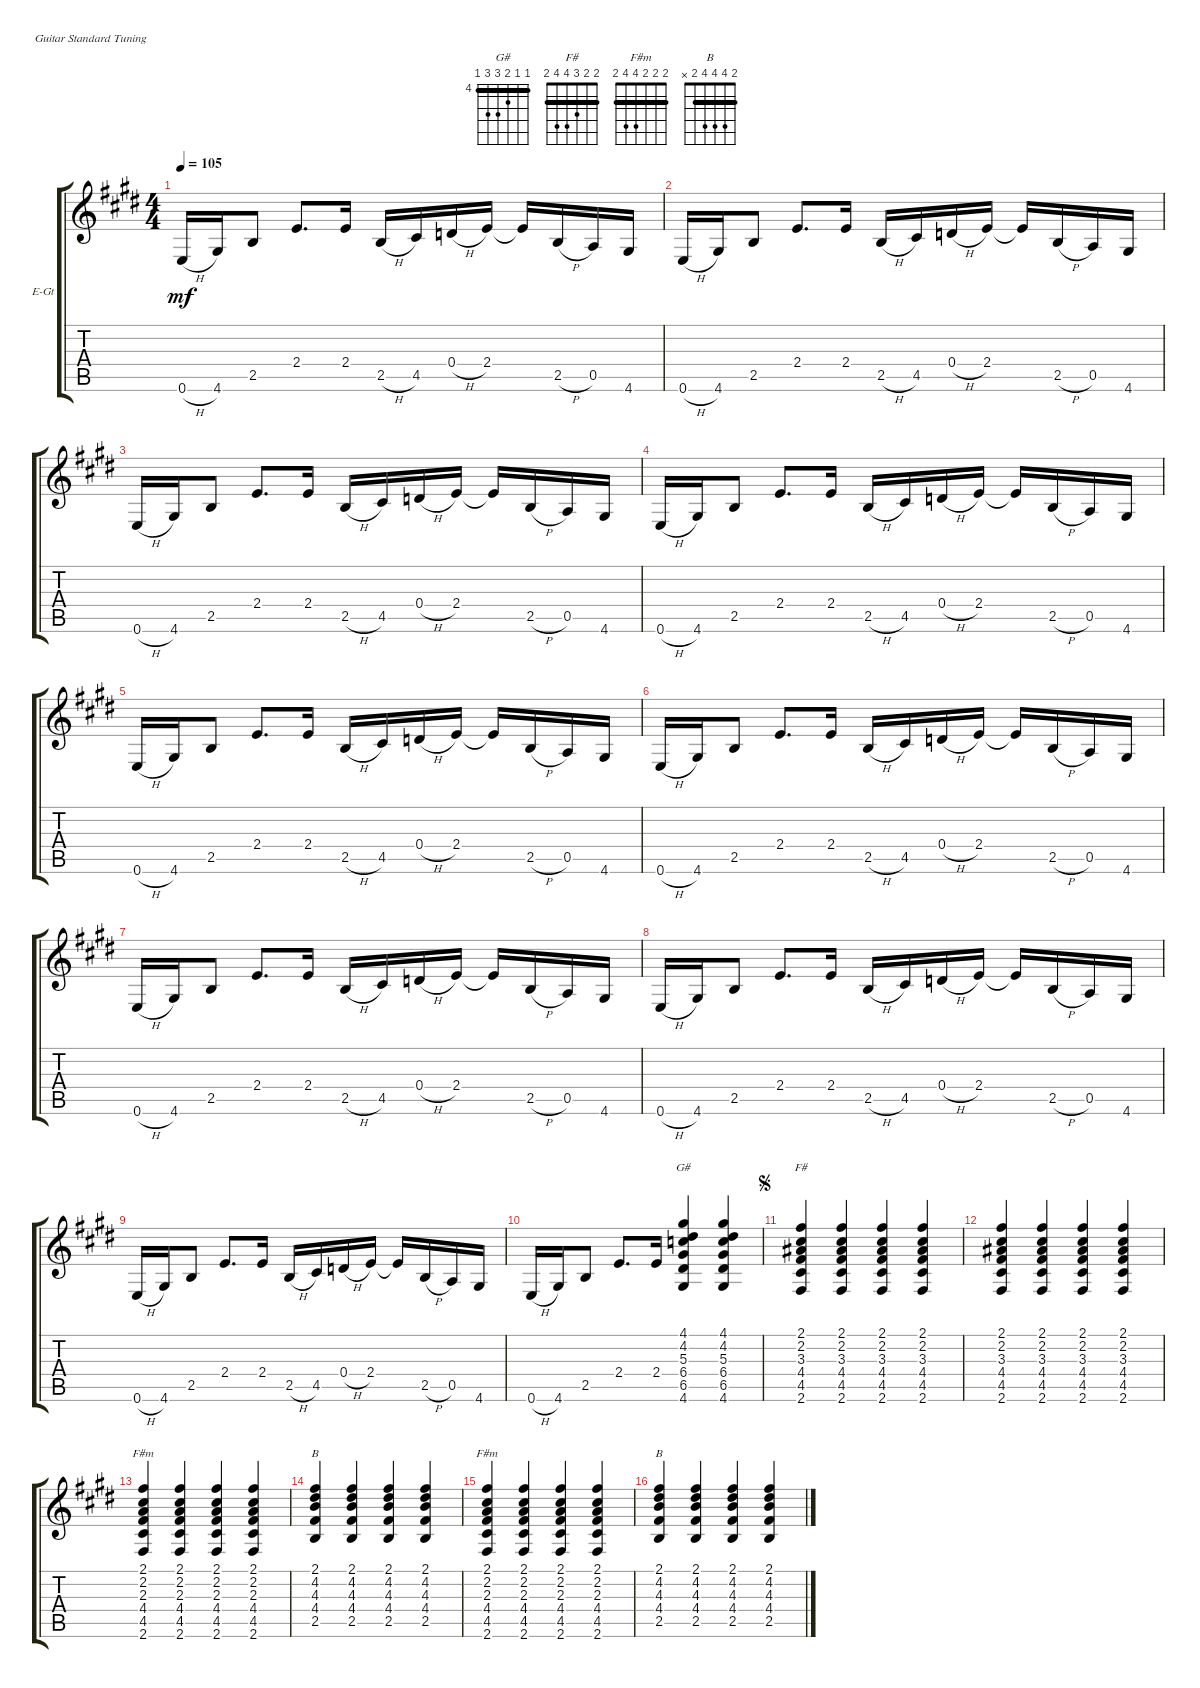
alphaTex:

\defaultSystemsLayout 4
\bracketExtendMode groupsimilarinstruments
\firstSystemTrackNameOrientation horizontal
\otherSystemsTrackNameOrientation horizontal
\track ("Electric Guitar" "E-Gt") {instrument electricguitarclean}
\staff {score tabs}
\tuning (E4 B3 G3 D3 A2 E2)
\chord ("G#" 4 4 5 6 6 4) {firstfret 4 barre (4 4)}
\chord ("F#" 2 2 3 4 4 2) {barre (2 2)}
\chord ("F#m" 2 2 2 4 4 2) {barre (2 2 2)}
\chord ("B" 2 4 4 4 2 x) {barre 2}
\ts (4 4)
\section ("" "")
\tempo 105
\clef g2
\ks e
0.6{h}.16{dy mf instrument electricguitarclean} 4.6.16 2.5.8 2.4.8{d} 2.4.16 2.5{h}.16 4.5.16 0.4{h}.16 2.4.16 2.4{t}.16 2.5{h}.16 0.5.16 4.6.16 |
0.6{h}.16 4.6.16 2.5.8 2.4.8{d} 2.4.16 2.5{h}.16 4.5.16 0.4{h}.16 2.4.16 2.4{t}.16 2.5{h}.16 0.5.16 4.6.16 |
0.6{h}.16 4.6.16 2.5.8 2.4.8{d} 2.4.16 2.5{h}.16 4.5.16 0.4{h}.16 2.4.16 2.4{t}.16 2.5{h}.16 0.5.16 4.6.16 |
0.6{h}.16 4.6.16 2.5.8 2.4.8{d} 2.4.16 2.5{h}.16 4.5.16 0.4{h}.16 2.4.16 2.4{t}.16 2.5{h}.16 0.5.16 4.6.16 |
0.6{h}.16 4.6.16 2.5.8 2.4.8{d} 2.4.16 2.5{h}.16 4.5.16 0.4{h}.16 2.4.16 2.4{t}.16 2.5{h}.16 0.5.16 4.6.16 |
0.6{h}.16 4.6.16 2.5.8 2.4.8{d} 2.4.16 2.5{h}.16 4.5.16 0.4{h}.16 2.4.16 2.4{t}.16 2.5{h}.16 0.5.16 4.6.16 |
0.6{h}.16 4.6.16 2.5.8 2.4.8{d} 2.4.16 2.5{h}.16 4.5.16 0.4{h}.16 2.4.16 2.4{t}.16 2.5{h}.16 0.5.16 4.6.16 |
0.6{h}.16 4.6.16 2.5.8 2.4.8{d} 2.4.16 2.5{h}.16 4.5.16 0.4{h}.16 2.4.16 2.4{t}.16 2.5{h}.16 0.5.16 4.6.16 |
0.6{h}.16 4.6.16 2.5.8 2.4.8{d} 2.4.16 2.5{h}.16 4.5.16 0.4{h}.16 2.4.16 2.4{t}.16 2.5{h}.16 0.5.16 4.6.16 |
0.6{h}.16 4.6.16 2.5.8 2.4.8{d} 2.4.16 (4.6 6.5 6.4 5.3 4.2 4.1).4{ch "G#"} (4.6 6.5 6.4 5.3 4.2 4.1).4 |
\section ("" "")
\jump segno
(2.1 2.2 3.3 4.4 4.5 2.6).4{ch "F#"} (2.1 2.2 3.3 4.4 4.5 2.6).4 (2.1 2.2 3.3 4.4 4.5 2.6).4 (2.1 2.2 3.3 4.4 4.5 2.6).4 |
(2.1 2.2 3.3 4.4 4.5 2.6).4 (2.1 2.2 3.3 4.4 4.5 2.6).4 (2.1 2.2 3.3 4.4 4.5 2.6).4 (2.1 2.2 3.3 4.4 4.5 2.6).4 |
(2.6 4.5 4.4 2.3 2.2 2.1).4{ch "F#m"} (2.6 4.5 4.4 2.3 2.2 2.1).4 (2.6 4.5 4.4 2.3 2.2 2.1).4 (2.6 4.5 4.4 2.3 2.2 2.1).4 |
(2.5 4.4 4.3 4.2 2.1).4{ch "B"} (2.5 4.4 4.3 4.2 2.1).4 (2.5 4.4 4.3 4.2 2.1).4 (2.5 4.4 4.3 4.2 2.1).4 |
(2.6 4.5 4.4 2.3 2.2 2.1).4{ch "F#m"} (2.6 4.5 4.4 2.3 2.2 2.1).4 (2.6 4.5 4.4 2.3 2.2 2.1).4 (2.6 4.5 4.4 2.3 2.2 2.1).4 |
(2.5 4.4 4.3 4.2 2.1).4{ch "B"} (2.5 4.4 4.3 4.2 2.1).4 (2.5 4.4 4.3 4.2 2.1).4 (2.5 4.4 4.3 4.2 2.1).4
